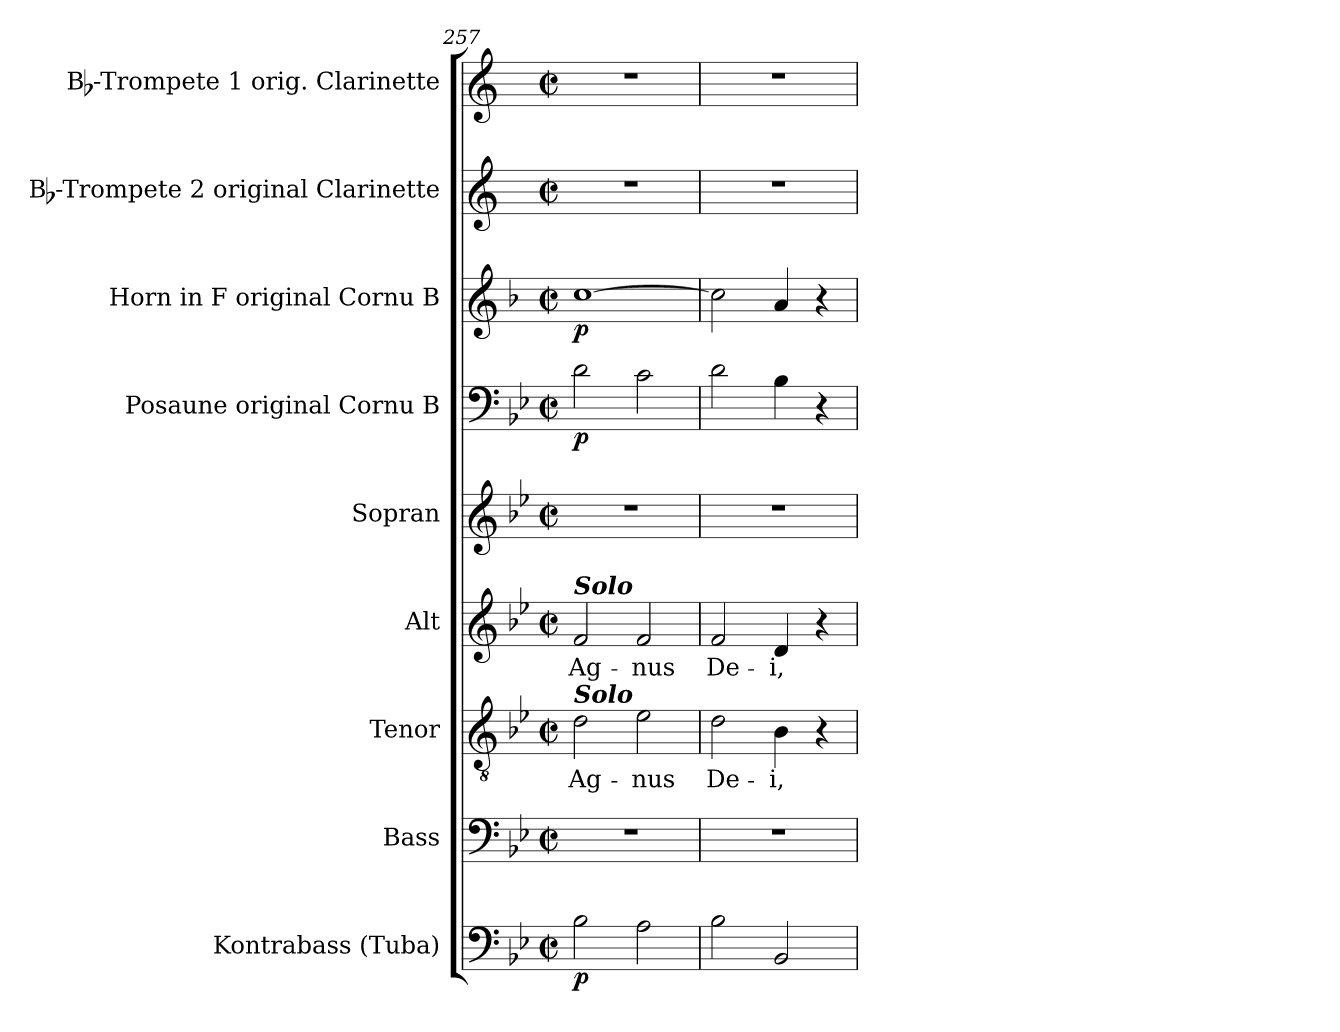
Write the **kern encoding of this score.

**kern	**dynam	**kern	**kern	**text	**kern	**text	**kern	**kern	**dynam	**kern	**dynam	**kern	**kern
*part9	*part9	*part8	*part7	*part7	*part6	*part6	*part5	*part4	*part4	*part3	*part3	*part2	*part1
*staff9	*staff9	*staff8	*staff7	*staff7	*staff6	*staff6	*staff5	*staff4	*staff4	*staff3	*staff3	*staff2	*staff1
*I"Kontrabass (Tuba)	*	*I"Bass	*I"Tenor	*	*I"Alt	*	*I"Sopran	*I"Posaune original Cornu B	*	*I"Horn in F original Cornu B	*	*I"Bb-Trompete 2 original Clarinette	*I"Bb-Trompete 1 orig. Clarinette
*I'Kb.	*	*I'B.	*I'T.	*	*I'A.	*	*I'S.	*I'Pos.	*	*I'Hrn.	*	*I'Bb Trp. 2	*I'Bb Trp. 1
!!LO:PB:g=z
*clefF4	*	*clefF4	*clefGv2	*	*clefG2	*	*clefG2	*clefF4	*	*clefG2	*	*clefG2	*clefG2
*ITrd7c12	*	*	*	*	*	*	*	*	*	*ITrd4c7	*	*ITrd1c2	*ITrd1c2
*k[b-e-]	*	*k[b-e-]	*k[b-e-]	*	*k[b-e-]	*	*k[b-e-]	*k[b-e-]	*	*k[b-e-]	*	*k[b-e-]	*k[b-e-]
*B-:	*	*B-:	*B-:	*	*B-:	*	*B-:	*B-:	*	*B-:	*	*B-:	*B-:
*M2/2	*	*M2/2	*M2/2	*	*M2/2	*	*M2/2	*M2/2	*	*M2/2	*	*M2/2	*M2/2
*met(c|)	*	*met(c|)	*met(c|)	*	*met(c|)	*	*met(c|)	*met(c|)	*	*met(c|)	*	*met(c|)	*met(c|)
=257	=257	=257	=257	=257	=257	=257	=257	=257	=257	=257	=257	=257	=257
!	!	!	!	!	!LO:TX:a:Bi:t=Solo	!	!	!	!	!	!	!	!
!	!	!	!LO:TX:a:Bi:t=Solo	!	!	!	!	!	!	!	!	!	!
!	!LO:DY:b	!	!	!LO:LY:b	!	!LO:LY:b	!	!	!LO:DY:b	!	!LO:DY:b	!	!
2BB-\	p	1r	2d\	Ag-	2f/	Ag-	1r	2d\	p	[1f	p	1r	1r
!	!	!	!	!LO:LY:b	!	!LO:LY:b	!	!	!	!	!	!	!
2AA\	.	.	2e-\	-nus	2f/	-nus	.	2c\	.	.	.	.	.
=258	=258	=258	=258	=258	=258	=258	=258	=258	=258	=258	=258	=258	=258
!	!	!	!	!LO:LY:b	!	!LO:LY:b	!	!	!	!	!	!	!
2BB-\	.	1r	2d\	De-	2f/	De-	1r	2d\	.	2f\]	.	1r	1r
!	!	!	!	!LO:LY:b	!	!LO:LY:b	!	!	!	!	!	!	!
2BBB-/	.	.	4B-\	-i,	4d/	-i,	.	4B-\	.	4d/	.	.	.
.	.	.	4r	.	4r	.	.	4r	.	4r	.	.	.
=	=	=	=	=	=	=	=	=	=	=	=	=	=
*-	*-	*-	*-	*-	*-	*-	*-	*-	*-	*-	*-	*-	*-
